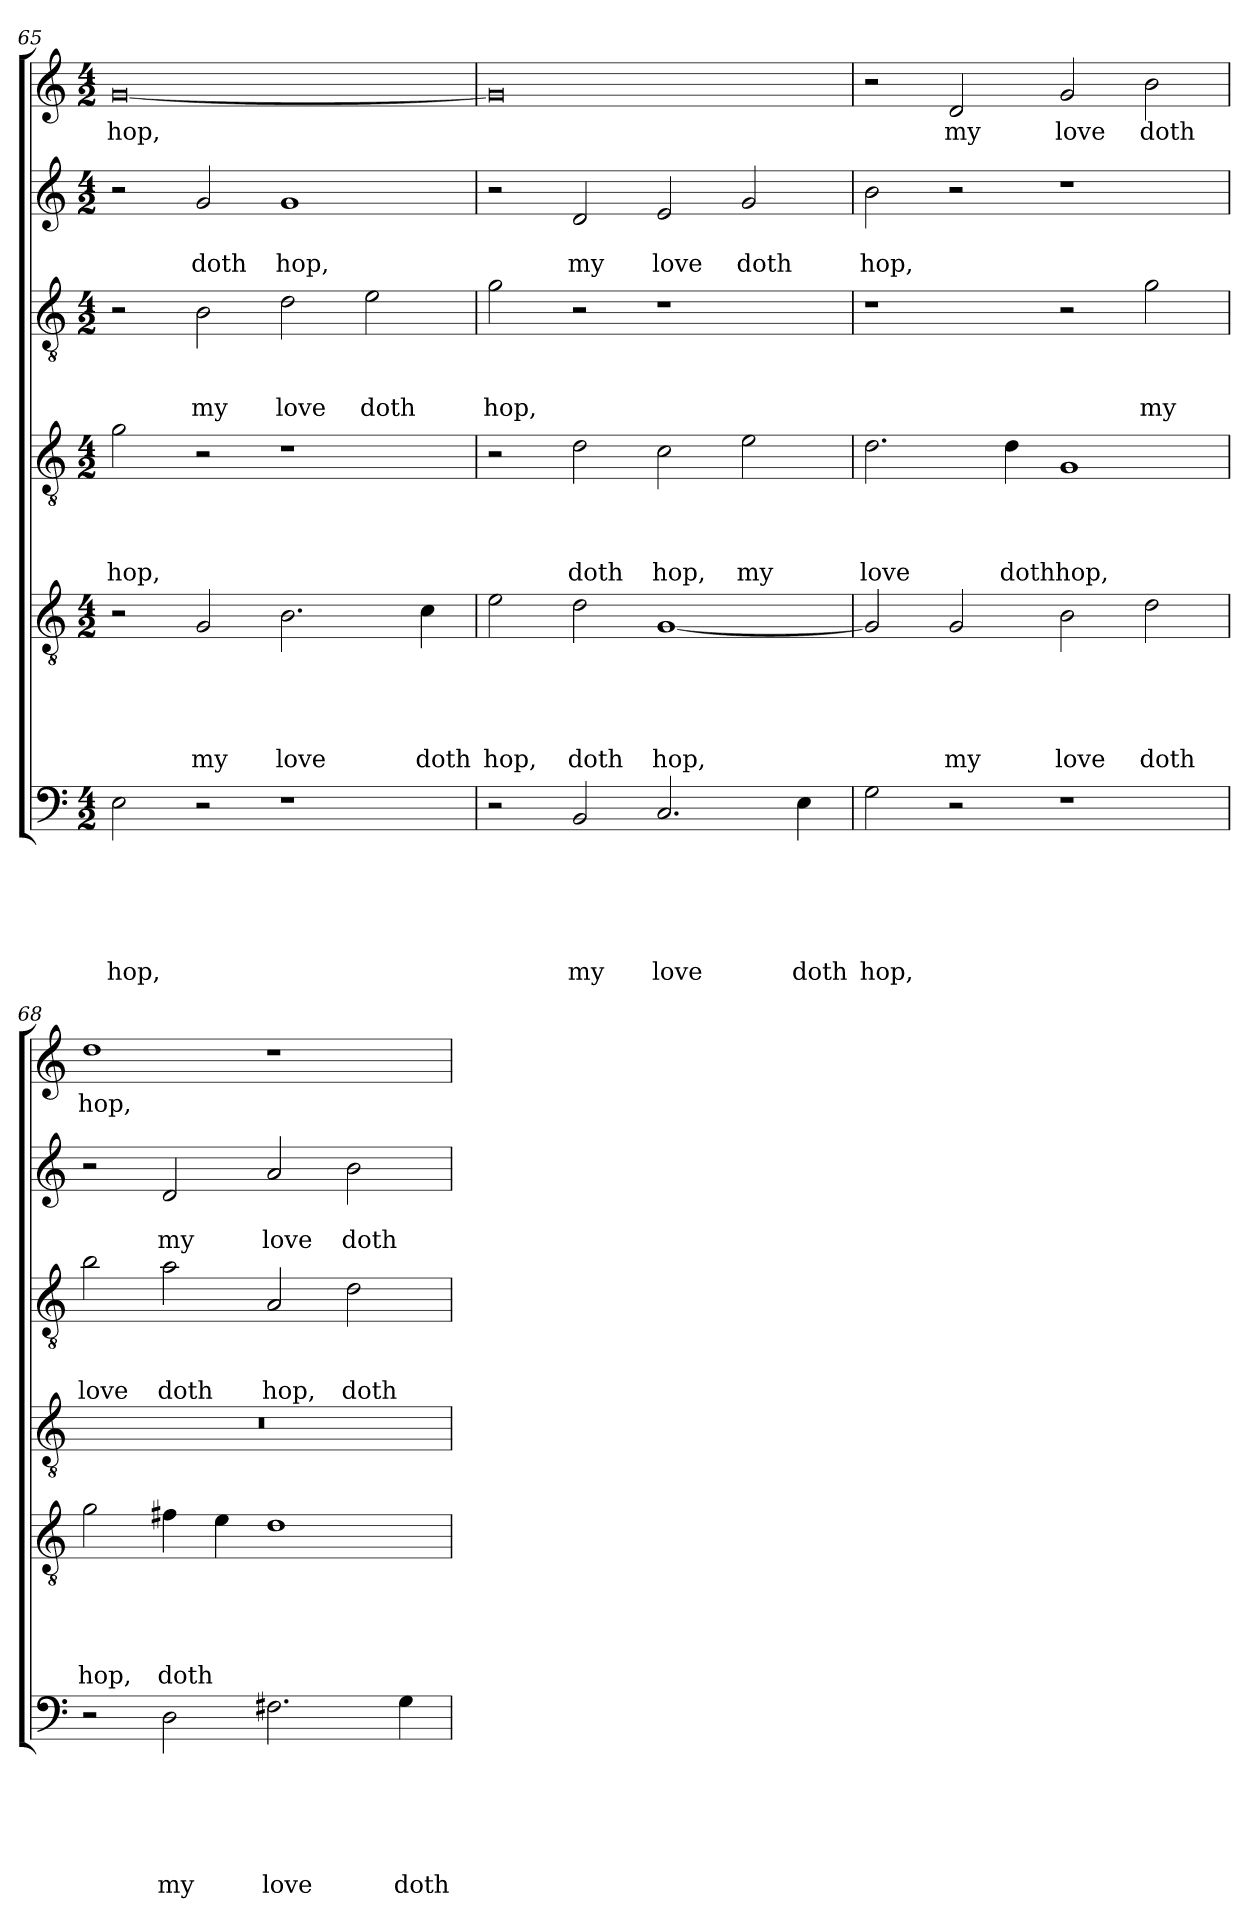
**kern	**text	**text	**text	**text	**text	**text	**kern	**text	**text	**text	**text	**text	**kern	**text	**text	**text	**text	**kern	**text	**text	**text	**kern	**text	**text	**kern	**text
*part6	*part6	*part6	*part6	*part6	*part6	*part6	*part5	*part5	*part5	*part5	*part5	*part5	*part4	*part4	*part4	*part4	*part4	*part3	*part3	*part3	*part3	*part2	*part2	*part2	*part1	*part1
*staff6	*staff6	*staff6	*staff6	*staff6	*staff6	*staff6	*staff5	*staff5	*staff5	*staff5	*staff5	*staff5	*staff4	*staff4	*staff4	*staff4	*staff4	*staff3	*staff3	*staff3	*staff3	*staff2	*staff2	*staff2	*staff1	*staff1
*clefF4	*	*	*	*	*	*	*clefGv2	*	*	*	*	*	*clefGv2	*	*	*	*	*clefGv2	*	*	*	*clefG2	*	*	*clefG2	*
*k[]	*	*	*	*	*	*	*k[]	*	*	*	*	*	*k[]	*	*	*	*	*k[]	*	*	*	*k[]	*	*	*k[]	*
*C:	*	*	*	*	*	*	*C:	*	*	*	*	*	*C:	*	*	*	*	*C:	*	*	*	*C:	*	*	*C:	*
*M4/2	*	*	*	*	*	*	*M4/2	*	*	*	*	*	*M4/2	*	*	*	*	*M4/2	*	*	*	*M4/2	*	*	*M4/2	*
=65	=65	=65	=65	=65	=65	=65	=65	=65	=65	=65	=65	=65	=65	=65	=65	=65	=65	=65	=65	=65	=65	=65	=65	=65	=65	=65
!	!	!	!	!	!	!LO:LY:b	!	!	!	!	!	!	!	!	!	!	!LO:LY:b	!	!	!	!	!	!	!	!	!LO:LY:b
2E\	.	.	.	.	.	hop,	2r	.	.	.	.	.	2g\	.	.	.	hop,	2r	.	.	.	2r	.	.	[0g	hop,
!	!	!	!	!	!	!	!	!	!	!	!	!LO:LY:b	!	!	!	!	!	!	!	!	!LO:LY:b	!	!	!LO:LY:b	!	!
2r	.	.	.	.	.	.	2G/	.	.	.	.	my	2r	.	.	.	.	2B\	.	.	my	2g/	.	doth	.	.
!	!	!	!	!	!	!	!	!	!	!	!	!LO:LY:b	!	!	!	!	!	!	!	!	!LO:LY:b	!	!	!LO:LY:b	!	!
1r	.	.	.	.	.	.	2.B\	.	.	.	.	love	1r	.	.	.	.	2d\	.	.	love	1g	.	hop,	.	.
!	!	!	!	!	!	!	!	!	!	!	!	!	!	!	!	!	!	!	!	!	!LO:LY:b	!	!	!	!	!
.	.	.	.	.	.	.	.	.	.	.	.	.	.	.	.	.	.	2e\	.	.	doth	.	.	.	.	.
!	!	!	!	!	!	!	!	!	!	!	!	!LO:LY:b	!	!	!	!	!	!	!	!	!	!	!	!	!	!
.	.	.	.	.	.	.	4c\	.	.	.	.	doth	.	.	.	.	.	.	.	.	.	.	.	.	.	.
=66	=66	=66	=66	=66	=66	=66	=66	=66	=66	=66	=66	=66	=66	=66	=66	=66	=66	=66	=66	=66	=66	=66	=66	=66	=66	=66
!	!	!	!	!	!	!	!	!	!	!	!	!LO:LY:b	!	!	!	!	!	!	!	!	!LO:LY:b	!	!	!	!	!
2r	.	.	.	.	.	.	2e\	.	.	.	.	hop,	2r	.	.	.	.	2g\	.	.	hop,	2r	.	.	0g]	.
!	!	!	!	!	!	!LO:LY:b	!	!	!	!	!	!LO:LY:b	!	!	!	!	!LO:LY:b	!	!	!	!	!	!	!LO:LY:b	!	!
2BB/	.	.	.	.	.	my	2d\	.	.	.	.	doth	2d\	.	.	.	doth	2r	.	.	.	2d/	.	my	.	.
!	!	!	!	!	!	!LO:LY:b	!	!	!	!	!	!LO:LY:b	!	!	!	!	!LO:LY:b	!	!	!	!	!	!	!LO:LY:b	!	!
2.C/	.	.	.	.	.	love	[1G	.	.	.	.	hop,	2c\	.	.	.	hop,	1r	.	.	.	2e/	.	love	.	.
!	!	!	!	!	!	!	!	!	!	!	!	!	!	!	!	!	!LO:LY:b	!	!	!	!	!	!	!LO:LY:b	!	!
.	.	.	.	.	.	.	.	.	.	.	.	.	2e\	.	.	.	my	.	.	.	.	2g/	.	doth	.	.
!	!	!	!	!	!	!LO:LY:b	!	!	!	!	!	!	!	!	!	!	!	!	!	!	!	!	!	!	!	!
4E\	.	.	.	.	.	doth	.	.	.	.	.	.	.	.	.	.	.	.	.	.	.	.	.	.	.	.
=67	=67	=67	=67	=67	=67	=67	=67	=67	=67	=67	=67	=67	=67	=67	=67	=67	=67	=67	=67	=67	=67	=67	=67	=67	=67	=67
!	!	!	!	!	!	!LO:LY:b	!	!	!	!	!	!	!	!	!	!	!LO:LY:b	!	!	!	!	!	!	!LO:LY:b	!	!
2G\	.	.	.	.	.	hop,	2G/]	.	.	.	.	.	2.d\	.	.	.	love	1r	.	.	.	2b\	.	hop,	2r	.
!	!	!	!	!	!	!	!	!	!	!	!	!LO:LY:b	!	!	!	!	!	!	!	!	!	!	!	!	!	!LO:LY:b
2r	.	.	.	.	.	.	2G/	.	.	.	.	my	.	.	.	.	.	.	.	.	.	2r	.	.	2d/	my
!	!	!	!	!	!	!	!	!	!	!	!	!	!	!	!	!	!LO:LY:b	!	!	!	!	!	!	!	!	!
.	.	.	.	.	.	.	.	.	.	.	.	.	4d\	.	.	.	doth	.	.	.	.	.	.	.	.	.
!	!	!	!	!	!	!	!	!	!	!	!	!LO:LY:b	!	!	!	!	!LO:LY:b	!	!	!	!	!	!	!	!	!LO:LY:b
1r	.	.	.	.	.	.	2B\	.	.	.	.	love	1G	.	.	.	hop,	2r	.	.	.	1r	.	.	2g/	love
!	!	!	!	!	!	!	!	!	!	!	!	!LO:LY:b	!	!	!	!	!	!	!	!	!LO:LY:b	!	!	!	!	!LO:LY:b
.	.	.	.	.	.	.	2d\	.	.	.	.	doth	.	.	.	.	.	2g\	.	.	my	.	.	.	2b\	doth
=68	=68	=68	=68	=68	=68	=68	=68	=68	=68	=68	=68	=68	=68	=68	=68	=68	=68	=68	=68	=68	=68	=68	=68	=68	=68	=68
!	!	!	!	!	!	!	!	!	!	!	!	!LO:LY:b	!	!	!	!	!	!	!	!	!LO:LY:b	!	!	!	!	!LO:LY:b
2r	.	.	.	.	.	.	2g\	.	.	.	.	hop,	0r	.	.	.	.	2b\	.	.	love	2r	.	.	1dd	hop,
!	!	!	!	!	!	!LO:LY:b	!	!	!	!	!	!LO:LY:b	!	!	!	!	!	!	!	!	!LO:LY:b	!	!	!LO:LY:b	!	!
2D\	.	.	.	.	.	my	4f#X\	.	.	.	.	doth	.	.	.	.	.	2a\	.	.	doth	2d/	.	my	.	.
.	.	.	.	.	.	.	4e\	.	.	.	.	.	.	.	.	.	.	.	.	.	.	.	.	.	.	.
!	!	!	!	!	!	!LO:LY:b	!	!	!	!	!	!	!	!	!	!	!	!	!	!	!LO:LY:b	!	!	!LO:LY:b	!	!
2.F#X\	.	.	.	.	.	love	1d	.	.	.	.	.	.	.	.	.	.	2A/	.	.	hop,	2a/	.	love	1r	.
!	!	!	!	!	!	!	!	!	!	!	!	!	!	!	!	!	!	!	!	!	!LO:LY:b	!	!	!LO:LY:b	!	!
.	.	.	.	.	.	.	.	.	.	.	.	.	.	.	.	.	.	2d\	.	.	doth	2b\	.	doth	.	.
!	!	!	!	!	!	!LO:LY:b	!	!	!	!	!	!	!	!	!	!	!	!	!	!	!	!	!	!	!	!
4G\	.	.	.	.	.	doth	.	.	.	.	.	.	.	.	.	.	.	.	.	.	.	.	.	.	.	.
=	=	=	=	=	=	=	=	=	=	=	=	=	=	=	=	=	=	=	=	=	=	=	=	=	=	=
*-	*-	*-	*-	*-	*-	*-	*-	*-	*-	*-	*-	*-	*-	*-	*-	*-	*-	*-	*-	*-	*-	*-	*-	*-	*-	*-
